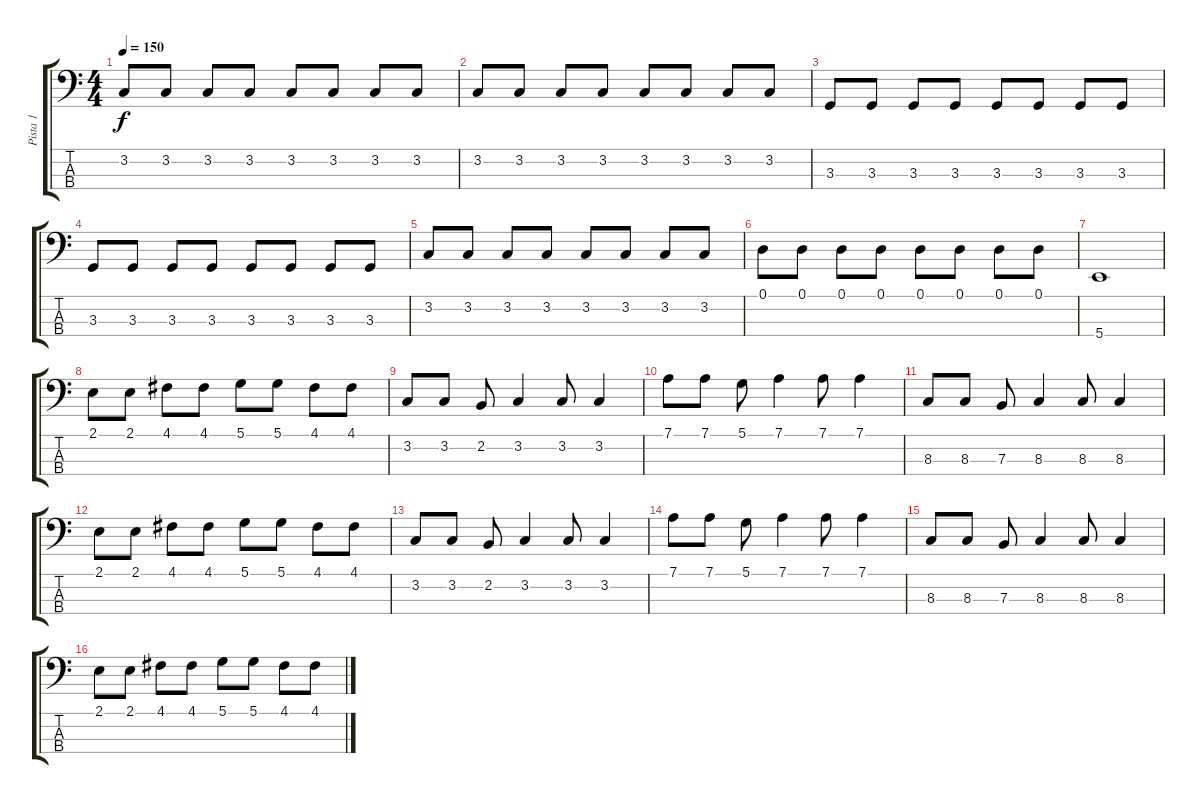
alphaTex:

\track ("Pista 1" "Pista 1") {instrument electricbassfinger}
\staff {score tabs}
\tuning (D2 A1 E1 B0) {hide}
\ts (4 4)
\tempo 150
\clef f4
\ks c
3.2.8{dy f} 3.2.8 3.2.8 3.2.8 3.2.8 3.2.8 3.2.8 3.2.8 |
3.2.8 3.2.8 3.2.8 3.2.8 3.2.8 3.2.8 3.2.8 3.2.8 |
3.3.8 3.3.8 3.3.8 3.3.8 3.3.8 3.3.8 3.3.8 3.3.8 |
3.3.8 3.3.8 3.3.8 3.3.8 3.3.8 3.3.8 3.3.8 3.3.8 |
3.2.8 3.2.8 3.2.8 3.2.8 3.2.8 3.2.8 3.2.8 3.2.8 |
0.1.8 0.1.8 0.1.8 0.1.8 0.1.8 0.1.8 0.1.8 0.1.8 |
5.4.1 |
2.1.8 2.1.8 4.1.8 4.1.8 5.1.8 5.1.8 4.1.8 4.1.8 |
3.2.8 3.2.8 2.2.8 3.2.4 3.2.8 3.2.4 |
7.1.8 7.1.8 5.1.8 7.1.4 7.1.8 7.1.4 |
8.3.8 8.3.8 7.3.8 8.3.4 8.3.8 8.3.4 |
2.1.8 2.1.8 4.1.8 4.1.8 5.1.8 5.1.8 4.1.8 4.1.8 |
3.2.8 3.2.8 2.2.8 3.2.4 3.2.8 3.2.4 |
7.1.8 7.1.8 5.1.8 7.1.4 7.1.8 7.1.4 |
8.3.8 8.3.8 7.3.8 8.3.4 8.3.8 8.3.4 |
2.1.8 2.1.8 4.1.8 4.1.8 5.1.8 5.1.8 4.1.8 4.1.8
